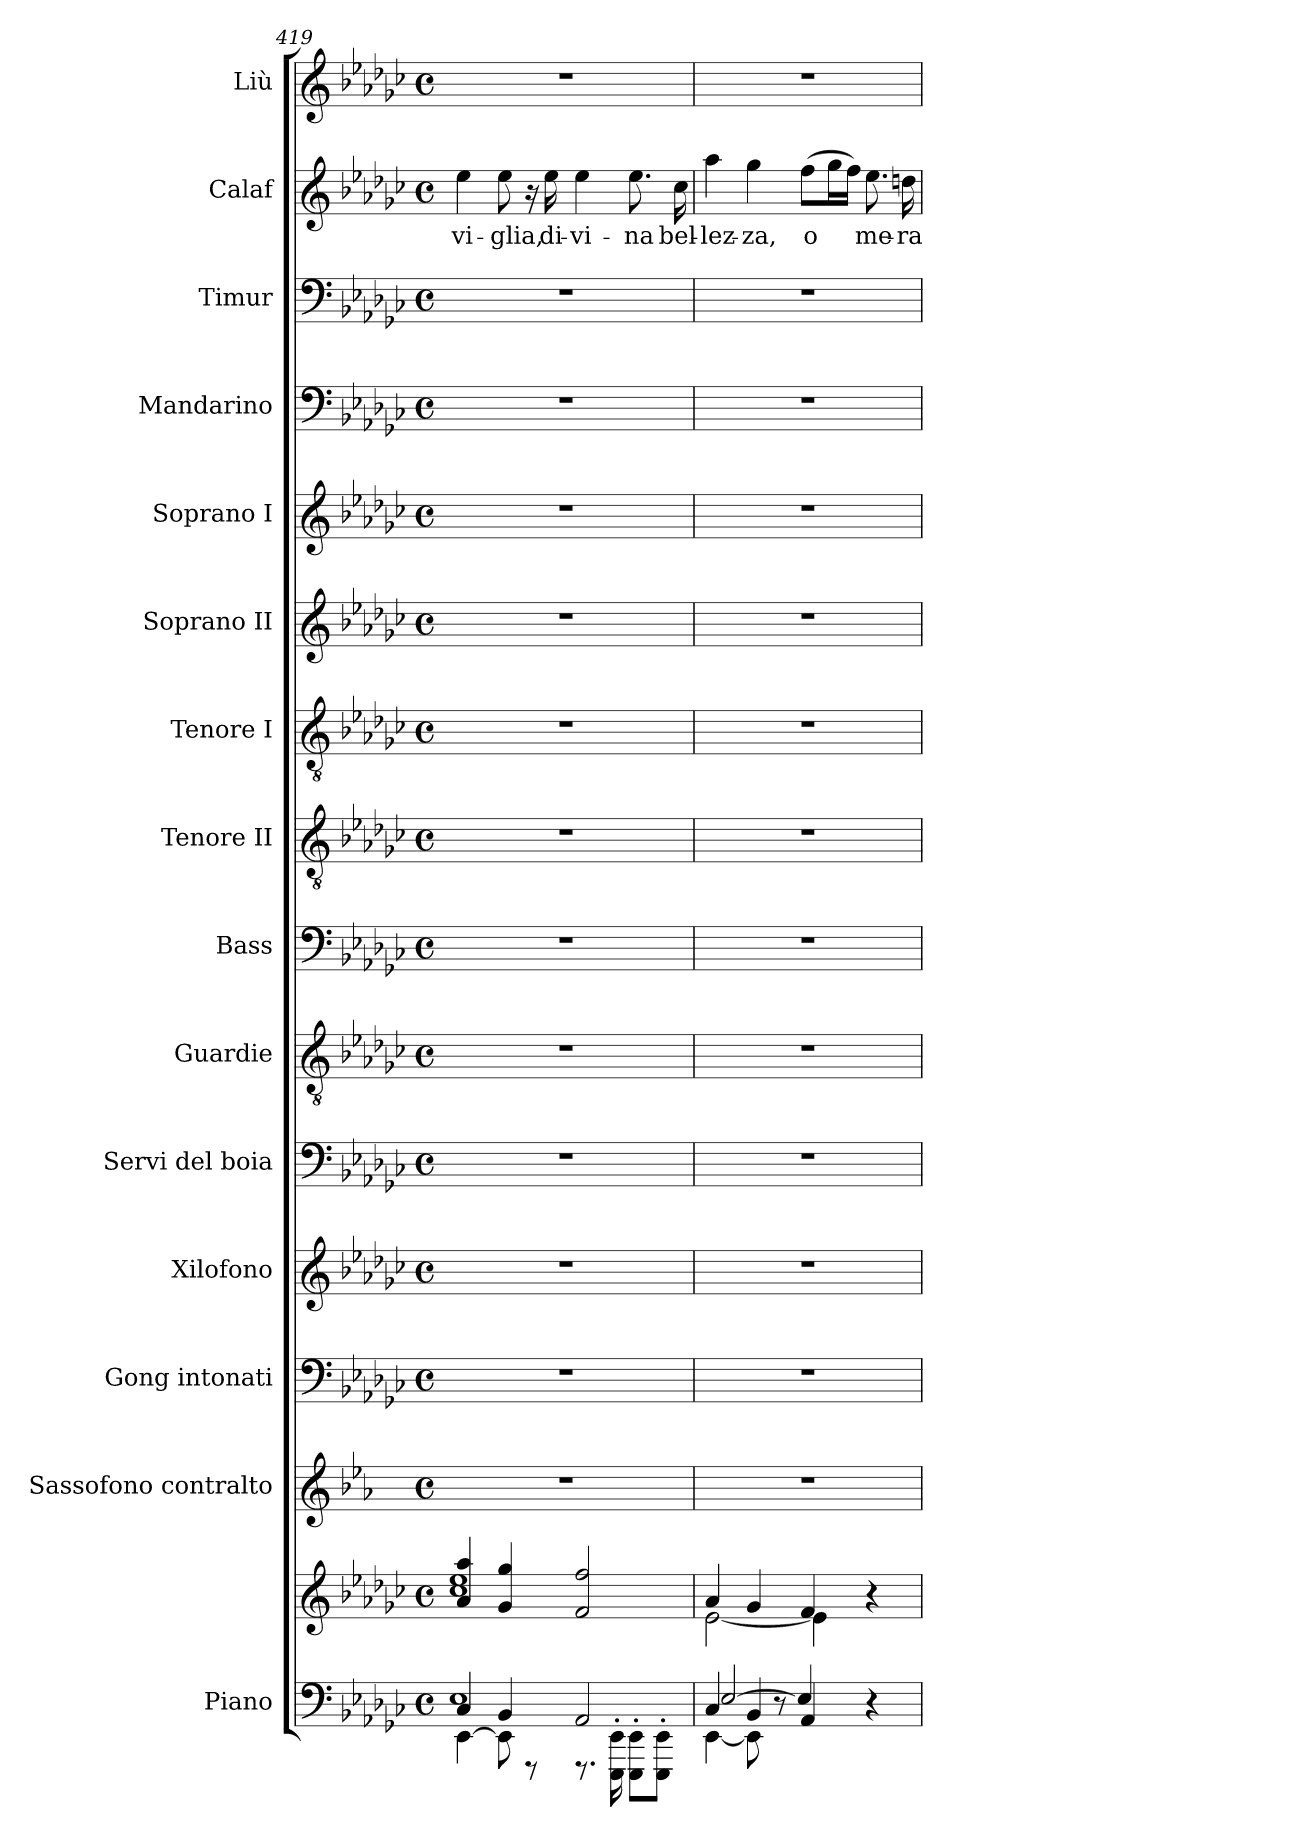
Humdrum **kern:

**kern	**kern	**kern	**kern	**kern	**kern	**kern	**kern	**kern	**kern	**kern	**kern	**kern	**kern	**kern	**text	**kern
*part15	*part15	*part14	*part13	*part12	*part11	*part10	*part9	*part8	*part7	*part6	*part5	*part4	*part3	*part2	*part2	*part1
*staff16	*staff15	*staff14	*staff13	*staff12	*staff11	*staff10	*staff9	*staff8	*staff7	*staff6	*staff5	*staff4	*staff3	*staff2	*staff2	*staff1
*I"Piano	*	*I"Sassofono contralto	*I"Gong intonati	*I"Xilofono	*I"Servi del boia	*I"Guardie	*I"Bass	*I"Tenore II	*I"Tenore I	*I"Soprano II	*I"Soprano I	*I"Mandarino	*I"Timur	*I"Calaf	*	*I"Liù
*I'Pno.	*	*	*I'Gong int.	*I'Xil.	*I'Ser.B.	*I'G.	*I'B.	*I'T. II	*I'T. I	*I'S. II	*I'S. I	*I'M.	*I'T.	*I'C.	*	*I'L.
!!LO:LB:g=z
*clefF4	*clefG2	*clefG2	*clefF4	*clefG2	*clefF4	*clefGv2	*clefF4	*clefGv2	*clefGv2	*clefG2	*clefG2	*clefF4	*clefF4	*clefG2	*	*clefG2
*	*	*ITrd5c9	*	*ITrd-7c-12	*	*	*	*	*	*	*	*	*	*	*	*
*k[b-e-a-d-g-c-]	*k[b-e-a-d-g-c-]	*k[b-e-a-d-g-c-]	*k[b-e-a-d-g-c-]	*k[b-e-a-d-g-c-]	*k[b-e-a-d-g-c-]	*k[b-e-a-d-g-c-]	*k[b-e-a-d-g-c-]	*k[b-e-a-d-g-c-]	*k[b-e-a-d-g-c-]	*k[b-e-a-d-g-c-]	*k[b-e-a-d-g-c-]	*k[b-e-a-d-g-c-]	*k[b-e-a-d-g-c-]	*k[b-e-a-d-g-c-]	*	*k[b-e-a-d-g-c-]
*M4/4	*M4/4	*M4/4	*M4/4	*M4/4	*M4/4	*M4/4	*M4/4	*M4/4	*M4/4	*M4/4	*M4/4	*M4/4	*M4/4	*M4/4	*	*M4/4
*met(c)	*met(c)	*met(c)	*met(c)	*met(c)	*met(c)	*met(c)	*met(c)	*met(c)	*met(c)	*met(c)	*met(c)	*met(c)	*met(c)	*met(c)	*	*met(c)
=419	=419	=419	=419	=419	=419	=419	=419	=419	=419	=419	=419	=419	=419	=419	=419	=419
*^	*^	*	*	*	*	*	*	*	*	*	*	*	*	*	*	*
*	*^	*	*	*	*	*	*	*	*	*	*	*	*	*	*	*	*	*
!	!	!	!	!	!	!	!	!	!	!	!	!	!	!	!	!	!	!LO:LY:b	!
4C-/	1E-	[4EE-\	4a-/ 4aa-/	1cc- 1ee-	1r	1r	1r	1r	1r	1r	1r	1r	1r	1r	1r	1r	4ee-\	-vi-	1r
!	!	!	!	!	!	!	!	!	!	!	!	!	!	!	!	!	!	!LO:LY:b	!
4BB-/	.	8EE-\]	4g-/ 4gg-/	.	.	.	.	.	.	.	.	.	.	.	.	.	8ee-\	-glia,	.
.	.	8rFFF	.	.	.	.	.	.	.	.	.	.	.	.	.	.	16r	.	.
!	!	!	!	!	!	!	!	!	!	!	!	!	!	!	!	!	!	!LO:LY:b	!
.	.	.	.	.	.	.	.	.	.	.	.	.	.	.	.	.	16ee-\	di-	.
!	!	!	!	!	!	!	!	!	!	!	!	!	!	!	!	!	!	!LO:LY:b	!
2AA-/	.	8.rFFF	2f/ 2ff/	.	.	.	.	.	.	.	.	.	.	.	.	.	4ee-\	-vi-	.
.	.	16EEE-\' 16EE-\'	.	.	.	.	.	.	.	.	.	.	.	.	.	.	.	.	.
!	!	!	!	!	!	!	!	!	!	!	!	!	!	!	!	!	!	!LO:LY:b	!
.	.	8EEE-\' 8EE-\'L	.	.	.	.	.	.	.	.	.	.	.	.	.	.	8.ee-\	-na	.
.	.	8EEE-\' 8EE-\'J	.	.	.	.	.	.	.	.	.	.	.	.	.	.	.	.	.
!	!	!	!	!	!	!	!	!	!	!	!	!	!	!	!	!	!	!LO:LY:b	!
.	.	.	.	.	.	.	.	.	.	.	.	.	.	.	.	.	16cc-\	bel-	.
=420	=420	=420	=420	=420	=420	=420	=420	=420	=420	=420	=420	=420	=420	=420	=420	=420	=420	=420	=420
!	!	!	!	!	!	!	!	!	!	!	!	!	!	!	!	!	!	!LO:LY:b	!
4C-/	[4EE-\	[2E-/	4a-/	[2e-\	1r	1r	1r	1r	1r	1r	1r	1r	1r	1r	1r	1r	4aa-\	-lez-	1r
!	!	!	!	!	!	!	!	!	!	!	!	!	!	!	!	!	!	!LO:LY:b	!
4BB-/	8EE-\]	.	4g-/	.	.	.	.	.	.	.	.	.	.	.	.	.	4gg-\	-za,	.
.	8r	.	.	.	.	.	.	.	.	.	.	.	.	.	.	.	.	.	.
!	!	!	!	!	!	!	!	!	!	!	!	!	!	!	!	!	!	!LO:LY:b	!
4AA-/	2ryy	4E-/]	4f/	4e-\]	.	.	.	.	.	.	.	.	.	.	.	.	(>8ff\L	o	.
.	.	.	.	.	.	.	.	.	.	.	.	.	.	.	.	.	16gg-\L	.	.
.	.	.	.	.	.	.	.	.	.	.	.	.	.	.	.	.	16ff\JJ)	.	.
!	!	!	!	!	!	!	!	!	!	!	!	!	!	!	!	!	!	!LO:LY:b	!
4r	.	4ryy	4r	4ryy	.	.	.	.	.	.	.	.	.	.	.	.	8.ee-\	me-	.
!	!	!	!	!	!	!	!	!	!	!	!	!	!	!	!	!	!	!LO:LY:b	!
.	.	.	.	.	.	.	.	.	.	.	.	.	.	.	.	.	16ddn\	-ra-	.
*v	*v	*v	*	*	*	*	*	*	*	*	*	*	*	*	*	*	*	*	*
*	*v	*v	*	*	*	*	*	*	*	*	*	*	*	*	*	*	*
=	=	=	=	=	=	=	=	=	=	=	=	=	=	=	=	=
*-	*-	*-	*-	*-	*-	*-	*-	*-	*-	*-	*-	*-	*-	*-	*-	*-
